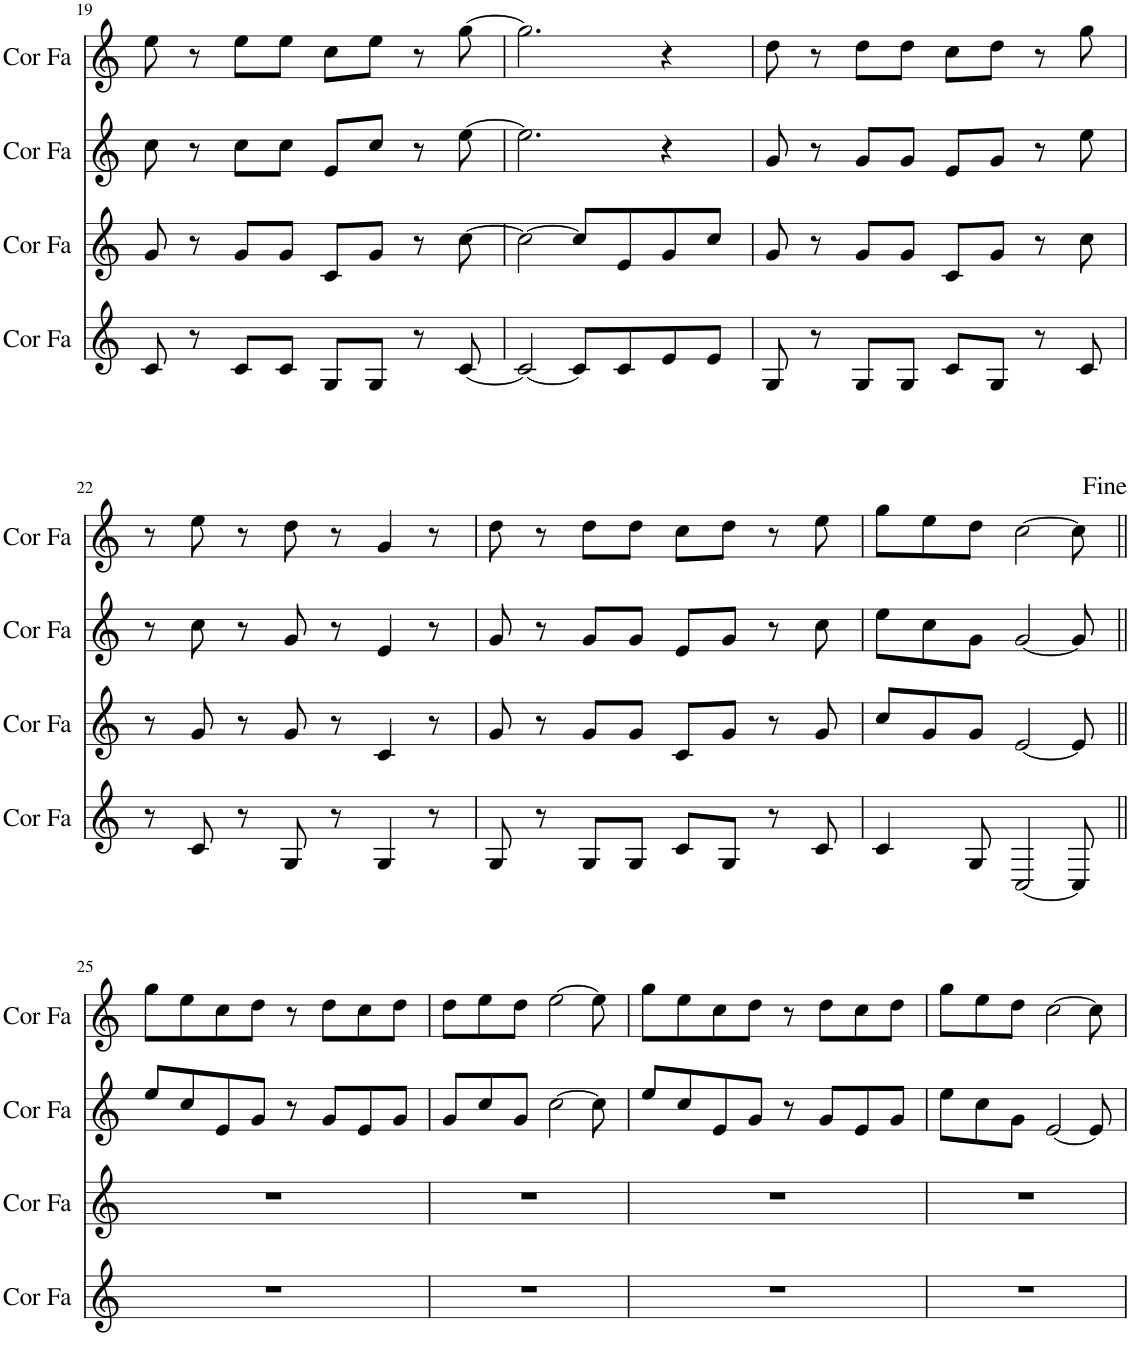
**kern	**kern	**kern	**kern
*part4	*part3	*part2	*part1
*staff4	*staff3	*staff2	*staff1
*I"Cor en Fa	*I"Cor en Fa	*I"Cor en Fa	*I"Cor en Fa
*I'Cor Fa	*I'Cor Fa	*I'Cor Fa	*I'Cor Fa
!!LO:PB:g=z
*clefG2	*clefG2	*clefG2	*clefG2
*Trd4c7	*Trd4c7	*Trd4c7	*Trd4c7
*k[]	*k[]	*k[]	*k[]
*M4/4	*M4/4	*M4/4	*M4/4
=19	=19	=19	=19
8c/	8g/	8cc\	8ee\
8r	8r	8r	8r
8c/L	8g/L	8cc\L	8ee\L
8c/J	8g/J	8cc\J	8ee\J
8G/L	8c/L	8e/L	8cc\L
8G/J	8g/J	8cc/J	8ee\J
8r	8r	8r	8r
[8c/	[8cc\	[8ee\	[8gg\
=20	=20	=20	=20
2c/_	2cc\_	2.ee\]	2.gg\]
8c/L]	8cc/L]	.	.
8c/	8e/	.	.
8e/	8g/	4r	4r
8e/J	8cc/J	.	.
=21	=21	=21	=21
8G/	8g/	8g/	8dd\
8r	8r	8r	8r
8G/L	8g/L	8g/L	8dd\L
8G/J	8g/J	8g/J	8dd\J
8c/L	8c/L	8e/L	8cc\L
8G/J	8g/J	8g/J	8dd\J
8r	8r	8r	8r
8c/	8cc\	8ee\	8gg\
!!LO:LB:g=z
=22	=22	=22	=22
8r	8r	8r	8r
8c/	8g/	8cc\	8ee\
8r	8r	8r	8r
8G/	8g/	8g/	8dd\
8r	8r	8r	8r
4G/	4c/	4e/	4g/
8r	8r	8r	8r
=23	=23	=23	=23
8G/	8g/	8g/	8dd\
8r	8r	8r	8r
8G/L	8g/L	8g/L	8dd\L
8G/J	8g/J	8g/J	8dd\J
8c/L	8c/L	8e/L	8cc\L
8G/J	8g/J	8g/J	8dd\J
8r	8r	8r	8r
8c/	8g/	8cc\	8ee\
=24	=24	=24	=24
4c/	8cc/L	8ee\L	8gg\L
.	8g/	8cc\	8ee\
8G/	8g/J	8g\J	8dd\J
[2C/	[2e/	[2g/	[2cc\
8C/]	8e/]	8g/]	8cc\]
!!LO:LB:g=z
=25||	=25||	=25||	=25||
1r	1r	8ee/L	8gg\L
.	.	8cc/	8ee\
.	.	8e/	8cc\
.	.	8g/J	8dd\J
.	.	8r	8r
.	.	8g/L	8dd\L
.	.	8e/	8cc\
.	.	8g/J	8dd\J
=26	=26	=26	=26
1r	1r	8g/L	8dd\L
.	.	8cc/	8ee\
.	.	8g/J	8dd\J
.	.	[2cc\	[2ee\
.	.	8cc\]	8ee\]
=27	=27	=27	=27
1r	1r	8ee/L	8gg\L
.	.	8cc/	8ee\
.	.	8e/	8cc\
.	.	8g/J	8dd\J
.	.	8r	8r
.	.	8g/L	8dd\L
.	.	8e/	8cc\
.	.	8g/J	8dd\J
=28	=28	=28	=28
1r	1r	8ee\L	8gg\L
.	.	8cc\	8ee\
.	.	8g\J	8dd\J
.	.	[2e/	[2cc\
.	.	8e/]	8cc\]
=	=	=	=
*-	*-	*-	*-
